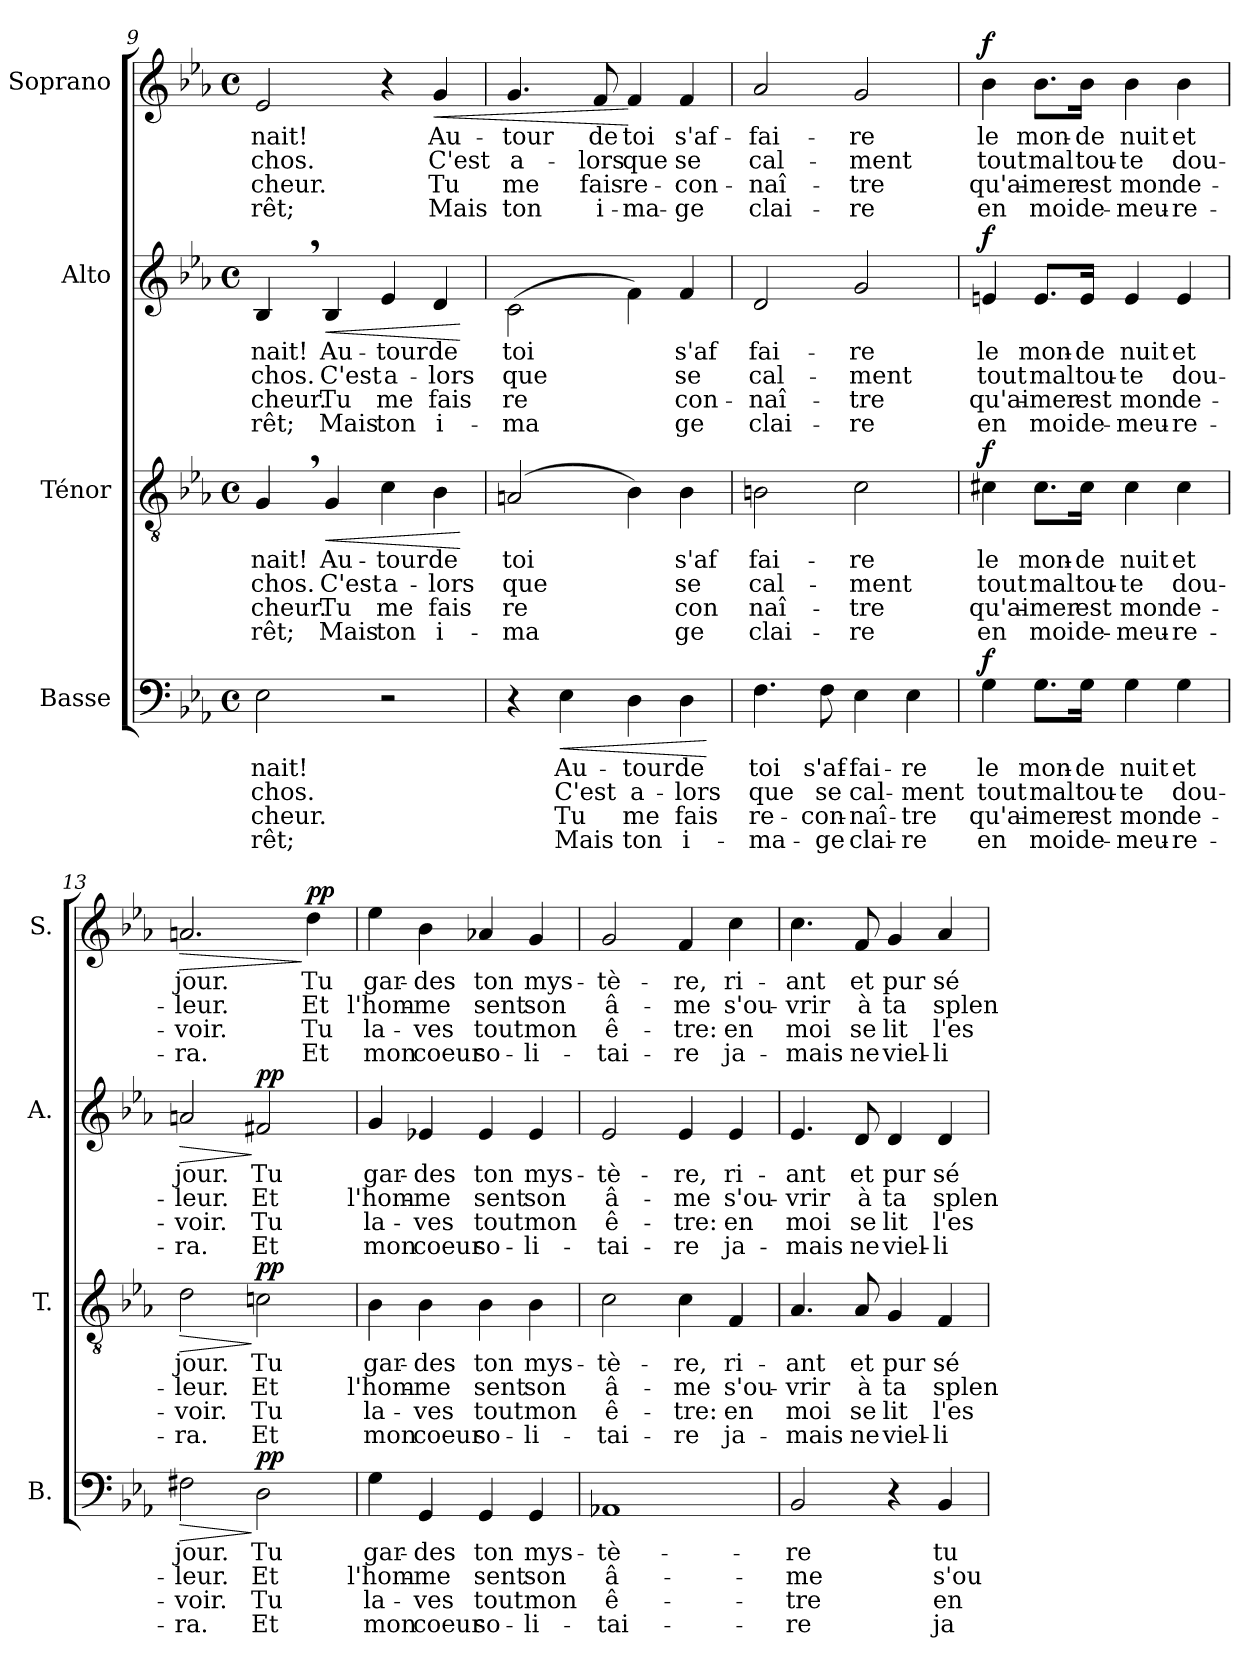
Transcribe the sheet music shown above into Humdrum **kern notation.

**kern	**text	**text	**text	**text	**dynam	**kern	**text	**text	**text	**text	**dynam	**kern	**text	**text	**text	**text	**dynam	**kern	**text	**text	**text	**text	**dynam
*part4	*part4	*part4	*part4	*part4	*part4	*part3	*part3	*part3	*part3	*part3	*part3	*part2	*part2	*part2	*part2	*part2	*part2	*part1	*part1	*part1	*part1	*part1	*part1
*staff4	*staff4	*staff4	*staff4	*staff4	*staff4	*staff3	*staff3	*staff3	*staff3	*staff3	*staff3	*staff2	*staff2	*staff2	*staff2	*staff2	*staff2	*staff1	*staff1	*staff1	*staff1	*staff1	*staff1
*I"Basse	*	*	*	*	*	*I"Ténor	*	*	*	*	*	*I"Alto	*	*	*	*	*	*I"Soprano	*	*	*	*	*
*I'B.	*	*	*	*	*	*I'T.	*	*	*	*	*	*I'A.	*	*	*	*	*	*I'S.	*	*	*	*	*
!!LO:LB:g=z
*clefF4	*	*	*	*	*	*clefGv2	*	*	*	*	*	*clefG2	*	*	*	*	*	*clefG2	*	*	*	*	*
*k[b-e-a-]	*	*	*	*	*	*k[b-e-a-]	*	*	*	*	*	*k[b-e-a-]	*	*	*	*	*	*k[b-e-a-]	*	*	*	*	*
*M4/4	*	*	*	*	*	*M4/4	*	*	*	*	*	*M4/4	*	*	*	*	*	*M4/4	*	*	*	*	*
*met(c)	*	*	*	*	*	*met(c)	*	*	*	*	*	*met(c)	*	*	*	*	*	*met(c)	*	*	*	*	*
=9	=9	=9	=9	=9	=9	=9	=9	=9	=9	=9	=9	=9	=9	=9	=9	=9	=9	=9	=9	=9	=9	=9	=9
!	!LO:LY:b	!LO:LY:b	!LO:LY:b	!LO:LY:b	!	!	!LO:LY:b	!LO:LY:b	!LO:LY:b	!LO:LY:b	!	!	!LO:LY:b	!LO:LY:b	!LO:LY:b	!LO:LY:b	!	!	!LO:LY:b:color=#FC0107	!LO:LY:b:color=#FC0107	!LO:LY:b:color=#FC0107	!LO:LY:b:color=#FC0107	!
2E-\	-nait!	-chos.	-cheur.	-rêt;	.	4G,/	-nait!	-chos.	-cheur.	-rêt;	.	4B-,/	-nait!	-chos.	-cheur.	-rêt;	.	2e-i/	-nait!	-chos.	-cheur.	-rêt;	.
!	!	!	!	!	!	!	!LO:LY:b	!LO:LY:b	!LO:LY:b	!LO:LY:b	!LO:HP:b	!	!LO:LY:b	!LO:LY:b	!LO:LY:b	!LO:LY:b	!LO:HP:b	!	!	!	!	!	!
.	.	.	.	.	.	4G/	Au-	C'est	Tu	Mais	<	4B-/	Au-	C'est	Tu	Mais	<	.	.	.	.	.	.
!	!	!	!	!	!	!	!LO:LY:b	!LO:LY:b	!LO:LY:b	!LO:LY:b	!	!	!LO:LY:b	!LO:LY:b	!LO:LY:b	!LO:LY:b	!	!	!	!	!	!	!
2r	.	.	.	.	.	4c\	-tour	a-	me	ton	.	4e-/	-tour	a-	me	ton	.	4r	.	.	.	.	.
!	!	!	!	!	!	!	!LO:LY:b	!LO:LY:b	!LO:LY:b	!LO:LY:b	!	!	!LO:LY:b	!LO:LY:b	!LO:LY:b	!LO:LY:b	!	!	!LO:LY:b:color=#FC0107	!LO:LY:b:color=#FC0107	!LO:LY:b:color=#FC0107	!LO:LY:b:color=#FC0107	!LO:HP:b
.	.	.	.	.	.	4B-\	de	-lors	fais	i-	.	4d/	de	-lors	fais	i-	.	4gi/	Au-	C'est	Tu	Mais	<
.	.	.	.	.	.	.	.	.	.	.	[	.	.	.	.	.	[	.	.	.	.	.	.
=10	=10	=10	=10	=10	=10	=10	=10	=10	=10	=10	=10	=10	=10	=10	=10	=10	=10	=10	=10	=10	=10	=10	=10
!	!	!	!	!	!	!	!LO:LY:b	!LO:LY:b	!LO:LY:b	!LO:LY:b	!	!	!LO:LY:b	!LO:LY:b	!LO:LY:b	!LO:LY:b	!	!	!LO:LY:b:color=#FC0107	!LO:LY:b:color=#FC0107	!LO:LY:b:color=#FC0107	!LO:LY:b:color=#FC0107	!
4r	.	.	.	.	.	(2An/	toi	-que	re	-ma	.	(2c\	toi	que	re	-ma	.	4.gi/	-tour	a-	me	ton	.
!	!LO:LY:b	!LO:LY:b	!LO:LY:b	!LO:LY:b	!LO:HP:b	!	!	!	!	!	!	!	!	!	!	!	!	!	!	!	!	!	!
4E-\	-Au-	C'est	Tu	Mais	<	.	.	.	.	.	.	.	.	.	.	.	.	.	.	.	.	.	.
!	!	!	!	!	!	!	!	!	!	!	!	!	!	!	!	!	!	!	!LO:LY:b:color=#FC0107	!LO:LY:b:color=#FC0107	!LO:LY:b:color=#FC0107	!LO:LY:b:color=#FC0107	!
.	.	.	.	.	.	.	.	.	.	.	.	.	.	.	.	.	.	8fi/	de	-lors	fais	i-	.
!	!LO:LY:b	!LO:LY:b	!LO:LY:b	!LO:LY:b	!	!	!	!	!	!	!	!	!	!	!	!	!	!	!LO:LY:b:color=#FC0107	!LO:LY:b:color=#FC0107	!LO:LY:b:color=#FC0107	!LO:LY:b:color=#FC0107	!
4D\	-tour	a-	me	ton	.	4B-\)	.	.	.	.	.	4f\)	.	.	.	.	.	4fi/	toi	que	re-	-ma-	[
!	!LO:LY:b	!LO:LY:b	!LO:LY:b	!LO:LY:b	!	!	!LO:LY:b	!LO:LY:b	!LO:LY:b	!LO:LY:b	!	!	!LO:LY:b	!LO:LY:b	!LO:LY:b	!LO:LY:b	!	!	!LO:LY:b:color=#FC0107	!LO:LY:b:color=#FC0107	!LO:LY:b:color=#FC0107	!LO:LY:b:color=#FC0107	!
4D\	de	-lors	fais	i-	.	4B-\	s'af	se	con	ge	.	4f/	s'af	se	con-	ge	.	4fi/	s'af-	se	-con-	-ge	.
.	.	.	.	.	[	.	.	.	.	.	.	.	.	.	.	.	.	.	.	.	.	.	.
=11	=11	=11	=11	=11	=11	=11	=11	=11	=11	=11	=11	=11	=11	=11	=11	=11	=11	=11	=11	=11	=11	=11	=11
!	!LO:LY:b	!LO:LY:b	!LO:LY:b	!LO:LY:b	!	!	!LO:LY:b	!LO:LY:b	!LO:LY:b	!LO:LY:b	!	!	!LO:LY:b	!LO:LY:b	!LO:LY:b	!LO:LY:b	!	!	!LO:LY:b:color=#FC0107	!LO:LY:b:color=#FC0107	!LO:LY:b:color=#FC0107	!LO:LY:b:color=#FC0107	!
4.F\	toi	que	re-	-ma-	.	2Bn\	-fai-	cal-	-naî-	clai-	.	2d/	-fai-	cal-	-naî-	clai-	.	2a-i/	-fai-	cal-	-naî-	clai-	.
!	!LO:LY:b	!LO:LY:b	!LO:LY:b	!LO:LY:b	!	!	!	!	!	!	!	!	!	!	!	!	!	!	!	!	!	!	!
8F\	s'af-	se	-con-	-ge	.	.	.	.	.	.	.	.	.	.	.	.	.	.	.	.	.	.	.
!	!LO:LY:b	!LO:LY:b	!LO:LY:b	!LO:LY:b	!	!	!LO:LY:b	!LO:LY:b	!LO:LY:b	!LO:LY:b	!	!	!LO:LY:b	!LO:LY:b	!LO:LY:b	!LO:LY:b	!	!	!LO:LY:b:color=#FC0107	!LO:LY:b:color=#FC0107	!LO:LY:b:color=#FC0107	!LO:LY:b:color=#FC0107	!
4E-\	-fai-	cal-	-naî-	clai-	.	2c\	-re	-ment	-tre	-re	.	2g/	-re	-ment	-tre	-re	.	2gi/	-re	-ment	-tre	-re	.
!	!LO:LY:b	!LO:LY:b	!LO:LY:b	!LO:LY:b	!	!	!	!	!	!	!	!	!	!	!	!	!	!	!	!	!	!	!
4E-\	-re	-ment	-tre	-re	.	.	.	.	.	.	.	.	.	.	.	.	.	.	.	.	.	.	.
=12	=12	=12	=12	=12	=12	=12	=12	=12	=12	=12	=12	=12	=12	=12	=12	=12	=12	=12	=12	=12	=12	=12	=12
!	!LO:LY:b	!LO:LY:b	!LO:LY:b	!LO:LY:b	!LO:DY:a	!	!LO:LY:b	!LO:LY:b	!LO:LY:b	!LO:LY:b	!LO:DY:a	!	!LO:LY:b	!LO:LY:b	!LO:LY:b	!LO:LY:b	!LO:DY:a	!	!LO:LY:b:color=#FC0107	!LO:LY:b:color=#FC0107	!LO:LY:b:color=#FC0107	!LO:LY:b:color=#FC0107	!LO:DY:a
4G\	le	tout	qu'ai-	en	f	4c#X\	le	tout	qu'ai-	en	f	4en/	le	tout	qu'ai-	en	f	4b-i\	le	tout	qu'ai-	en	f
!	!LO:LY:b	!LO:LY:b	!LO:LY:b	!LO:LY:b	!	!	!LO:LY:b	!LO:LY:b	!LO:LY:b	!LO:LY:b	!	!	!LO:LY:b	!LO:LY:b	!LO:LY:b	!LO:LY:b	!	!	!LO:LY:b:color=#FC0107	!LO:LY:b:color=#FC0107	!LO:LY:b:color=#FC0107	!LO:LY:b:color=#FC0107	!
8.G\L	mon-	mal	-mer	moi	.	8.c#\L	mon-	mal	-mer	moi	.	8.e/L	mon-	mal	-mer	moi	.	8.b-i\L	mon-	mal	-mer	moi	.
!	!LO:LY:b	!LO:LY:b	!LO:LY:b	!LO:LY:b	!	!	!LO:LY:b	!LO:LY:b	!LO:LY:b	!LO:LY:b	!	!	!LO:LY:b	!LO:LY:b	!LO:LY:b	!LO:LY:b	!	!	!LO:LY:b:color=#FC0107	!LO:LY:b:color=#FC0107	!LO:LY:b:color=#FC0107	!LO:LY:b:color=#FC0107	!
16G\Jk	-de	tou-	est	de-	.	16c#\Jk	-de	tou-	est	de-	.	16e/Jk	-de	tou-	est	de-	.	16b-i\Jk	-de	tou-	est	de-	.
!	!LO:LY:b	!LO:LY:b	!LO:LY:b	!LO:LY:b	!	!	!LO:LY:b	!LO:LY:b	!LO:LY:b	!LO:LY:b	!	!	!LO:LY:b	!LO:LY:b	!LO:LY:b	!LO:LY:b	!	!	!LO:LY:b:color=#FC0107	!LO:LY:b:color=#FC0107	!LO:LY:b:color=#FC0107	!LO:LY:b:color=#FC0107	!
4G\	nuit	-te	mon	-meu-	.	4c#\	nuit	-te	mon	-meu-	.	4e/	nuit	-te	mon	-meu-	.	4b-i\	nuit	-te	mon	-meu-	.
!	!LO:LY:b	!LO:LY:b	!LO:LY:b	!LO:LY:b	!	!	!LO:LY:b	!LO:LY:b	!LO:LY:b	!LO:LY:b	!	!	!LO:LY:b	!LO:LY:b	!LO:LY:b	!LO:LY:b	!	!	!LO:LY:b:color=#FC0107	!LO:LY:b:color=#FC0107	!LO:LY:b:color=#FC0107	!LO:LY:b:color=#FC0107	!
4G\	et	dou-	de-	-re-	.	4c#\	et	dou-	de-	-re-	.	4e/	et	dou-	de-	-re-	.	4b-i\	et	dou-	de-	-re-	.
!!LO:PB:g=z
=13	=13	=13	=13	=13	=13	=13	=13	=13	=13	=13	=13	=13	=13	=13	=13	=13	=13	=13	=13	=13	=13	=13	=13
!	!LO:LY:b	!LO:LY:b	!LO:LY:b	!LO:LY:b	!LO:HP:b	!	!LO:LY:b	!LO:LY:b	!LO:LY:b	!LO:LY:b	!LO:HP:b	!	!LO:LY:b	!LO:LY:b	!LO:LY:b	!LO:LY:b	!LO:HP:b	!	!LO:LY:b:color=#FC0107	!LO:LY:b:color=#FC0107	!LO:LY:b:color=#FC0107	!LO:LY:b:color=#FC0107	!LO:HP:b
2F#X\	jour.	-leur.	-voir.	-ra.	>	2d\	jour.	-leur.	-voir.	-ra.	>	2an/	jour.	-leur.	-voir.	-ra.	>	2.ani/	jour.	-leur.	-voir.	-ra.	>
!	!LO:LY:b	!LO:LY:b	!LO:LY:b	!LO:LY:b	!LO:DY:n=1:a	!	!LO:LY:b	!LO:LY:b	!LO:LY:b	!LO:LY:b	!LO:DY:n=1:a	!	!LO:LY:b	!LO:LY:b	!LO:LY:b	!LO:LY:b	!LO:DY:n=1:a	!	!	!	!	!	!
2D\	Tu	Et	Tu	Et	] pp	2cn\	Tu	Et	Tu	Et	] pp	2f#X/	Tu	Et	Tu	Et	] pp	.	.	.	.	.	.
!	!	!	!	!	!	!	!	!	!	!	!	!	!	!	!	!	!	!	!LO:LY:b:color=#FC0107	!LO:LY:b:color=#FC0107	!LO:LY:b:color=#FC0107	!LO:LY:b:color=#FC0107	!LO:DY:n=1:a
.	.	.	.	.	.	.	.	.	.	.	.	.	.	.	.	.	.	4ddi\	Tu	Et	Tu	Et	] pp
=14	=14	=14	=14	=14	=14	=14	=14	=14	=14	=14	=14	=14	=14	=14	=14	=14	=14	=14	=14	=14	=14	=14	=14
!	!LO:LY:b	!LO:LY:b	!LO:LY:b	!LO:LY:b	!	!	!LO:LY:b	!LO:LY:b	!LO:LY:b	!LO:LY:b	!	!	!LO:LY:b	!LO:LY:b	!LO:LY:b	!LO:LY:b	!	!	!LO:LY:b:color=#FC0107	!LO:LY:b:color=#FC0107	!LO:LY:b:color=#FC0107	!LO:LY:b:color=#FC0107	!
4G\	gar-	l'hom-	la-	mon	.	4B-\	gar-	l'hom-	la-	mon	.	4g/	gar-	l'hom-	la-	mon	.	4ee-i\	gar-	l'hom-	la-	mon	.
!	!LO:LY:b	!LO:LY:b	!LO:LY:b	!LO:LY:b	!	!	!LO:LY:b	!LO:LY:b	!LO:LY:b	!LO:LY:b	!	!	!LO:LY:b	!LO:LY:b	!LO:LY:b	!LO:LY:b	!	!	!LO:LY:b:color=#FC0107	!LO:LY:b:color=#FC0107	!LO:LY:b:color=#FC0107	!LO:LY:b:color=#FC0107	!
4GG/	-des	-me	-ves	coeur	.	4B-\	-des	-me	-ves	coeur	.	4e-X/	-des	-me	-ves	coeur	.	4b-i\	-des	-me	-ves	coeur	.
!	!LO:LY:b	!LO:LY:b	!LO:LY:b	!LO:LY:b	!	!	!LO:LY:b	!LO:LY:b	!LO:LY:b	!LO:LY:b	!	!	!LO:LY:b	!LO:LY:b	!LO:LY:b	!LO:LY:b	!	!	!LO:LY:b:color=#FC0107	!LO:LY:b:color=#FC0107	!LO:LY:b:color=#FC0107	!LO:LY:b:color=#FC0107	!
4GG/	ton	sent	tout	so-	.	4B-\	ton	sent	tout	so-	.	4e-/	ton	sent	tout	so-	.	4a-Xi/	ton	sent	tout	so-	.
!	!LO:LY:b	!LO:LY:b	!LO:LY:b	!LO:LY:b	!	!	!LO:LY:b	!LO:LY:b	!LO:LY:b	!LO:LY:b	!	!	!LO:LY:b	!LO:LY:b	!LO:LY:b	!LO:LY:b	!	!	!LO:LY:b:color=#FC0107	!LO:LY:b:color=#FC0107	!LO:LY:b:color=#FC0107	!LO:LY:b:color=#FC0107	!
4GG/	mys-	son	mon	-li-	.	4B-\	mys-	son	mon	-li-	.	4e-/	mys-	son	mon	-li-	.	4gi/	mys-	son	mon	-li-	.
=15	=15	=15	=15	=15	=15	=15	=15	=15	=15	=15	=15	=15	=15	=15	=15	=15	=15	=15	=15	=15	=15	=15	=15
!	!LO:LY:b	!LO:LY:b	!LO:LY:b	!LO:LY:b	!	!	!LO:LY:b	!LO:LY:b	!LO:LY:b	!LO:LY:b	!	!	!LO:LY:b	!LO:LY:b	!LO:LY:b	!LO:LY:b	!	!	!LO:LY:b:color=#FC0107	!LO:LY:b:color=#FC0107	!LO:LY:b:color=#FC0107	!LO:LY:b:color=#FC0107	!
1AA-X	-tè-	â-	-ê-	-tai-	.	2c\	-tè-	â-	ê-	-tai-	.	2e-/	-tè-	â-	ê-	-tai-	.	2gi/	-tè-	â-	ê-	-tai-	.
!	!	!	!	!	!	!	!LO:LY:b	!LO:LY:b	!LO:LY:b	!LO:LY:b	!	!	!LO:LY:b	!LO:LY:b	!LO:LY:b	!LO:LY:b	!	!	!LO:LY:b:color=#FC0107	!LO:LY:b:color=#FC0107	!LO:LY:b:color=#FC0107	!LO:LY:b:color=#FC0107	!
.	.	.	.	.	.	4c\	-re,	-me	-tre:	-re	.	4e-/	-re,	-me	-tre:	-re	.	4fi/	-re,	-me	-tre:	-re	.
!	!	!	!	!	!	!	!LO:LY:b	!LO:LY:b	!LO:LY:b	!LO:LY:b	!	!	!LO:LY:b	!LO:LY:b	!LO:LY:b	!LO:LY:b	!	!	!LO:LY:b:color=#FC0107	!LO:LY:b:color=#FC0107	!LO:LY:b:color=#FC0107	!LO:LY:b:color=#FC0107	!
.	.	.	.	.	.	4F/	ri-	s'ou-	en	ja-	.	4e-/	ri-	s'ou-	en	ja-	.	4cci\	ri-	s'ou-	en	ja-	.
=16	=16	=16	=16	=16	=16	=16	=16	=16	=16	=16	=16	=16	=16	=16	=16	=16	=16	=16	=16	=16	=16	=16	=16
!	!LO:LY:b	!LO:LY:b	!LO:LY:b	!LO:LY:b	!	!	!LO:LY:b	!LO:LY:b	!LO:LY:b	!LO:LY:b	!	!	!LO:LY:b	!LO:LY:b	!LO:LY:b	!LO:LY:b	!	!	!LO:LY:b:color=#FC0107	!LO:LY:b:color=#FC0107	!LO:LY:b:color=#FC0107	!LO:LY:b:color=#FC0107	!
2BB-/	-re	-me	-tre	-re	.	4.A-/	-ant	-vrir	moi	-mais	.	4.e-/	-ant	-vrir	moi	-mais	.	4.cci\	-ant	-vrir	moi	-mais	.
!	!	!	!	!	!	!	!LO:LY:b	!LO:LY:b	!LO:LY:b	!LO:LY:b	!	!	!LO:LY:b	!LO:LY:b	!LO:LY:b	!LO:LY:b	!	!	!LO:LY:b:color=#FC0107	!LO:LY:b:color=#FC0107	!LO:LY:b:color=#FC0107	!LO:LY:b:color=#FC0107	!
.	.	.	.	.	.	8A-/	et	à	se	ne	.	8d/	et	à	se	ne	.	8fi/	et	à	se	ne	.
!	!	!	!	!	!	!	!LO:LY:b	!LO:LY:b	!LO:LY:b	!LO:LY:b	!	!	!LO:LY:b	!LO:LY:b	!LO:LY:b	!LO:LY:b	!	!	!LO:LY:b:color=#FC0107	!LO:LY:b:color=#FC0107	!LO:LY:b:color=#FC0107	!LO:LY:b:color=#FC0107	!
4r	.	.	.	.	.	4G/	pur	ta	lit	viel-	.	4d/	pur	ta	lit	viel-	.	4gi/	pur	ta	lit	viel-	.
!	!LO:LY:b	!LO:LY:b	!LO:LY:b	!LO:LY:b	!	!	!LO:LY:b	!LO:LY:b	!LO:LY:b	!LO:LY:b	!	!	!LO:LY:b	!LO:LY:b	!LO:LY:b	!LO:LY:b	!	!	!LO:LY:b:color=#FC0107	!LO:LY:b:color=#FC0107	!LO:LY:b:color=#FC0107	!LO:LY:b:color=#FC0107	!
4BB-/	tu	s'ou-	en	ja-	.	4F/	sé-	splen-	l'es-	-li-	.	4d/	sé-	splen-	l'es-	-li-	.	4a-i/	sé-	splen-	l'es-	-li-	.
=	=	=	=	=	=	=	=	=	=	=	=	=	=	=	=	=	=	=	=	=	=	=	=
*-	*-	*-	*-	*-	*-	*-	*-	*-	*-	*-	*-	*-	*-	*-	*-	*-	*-	*-	*-	*-	*-	*-	*-
